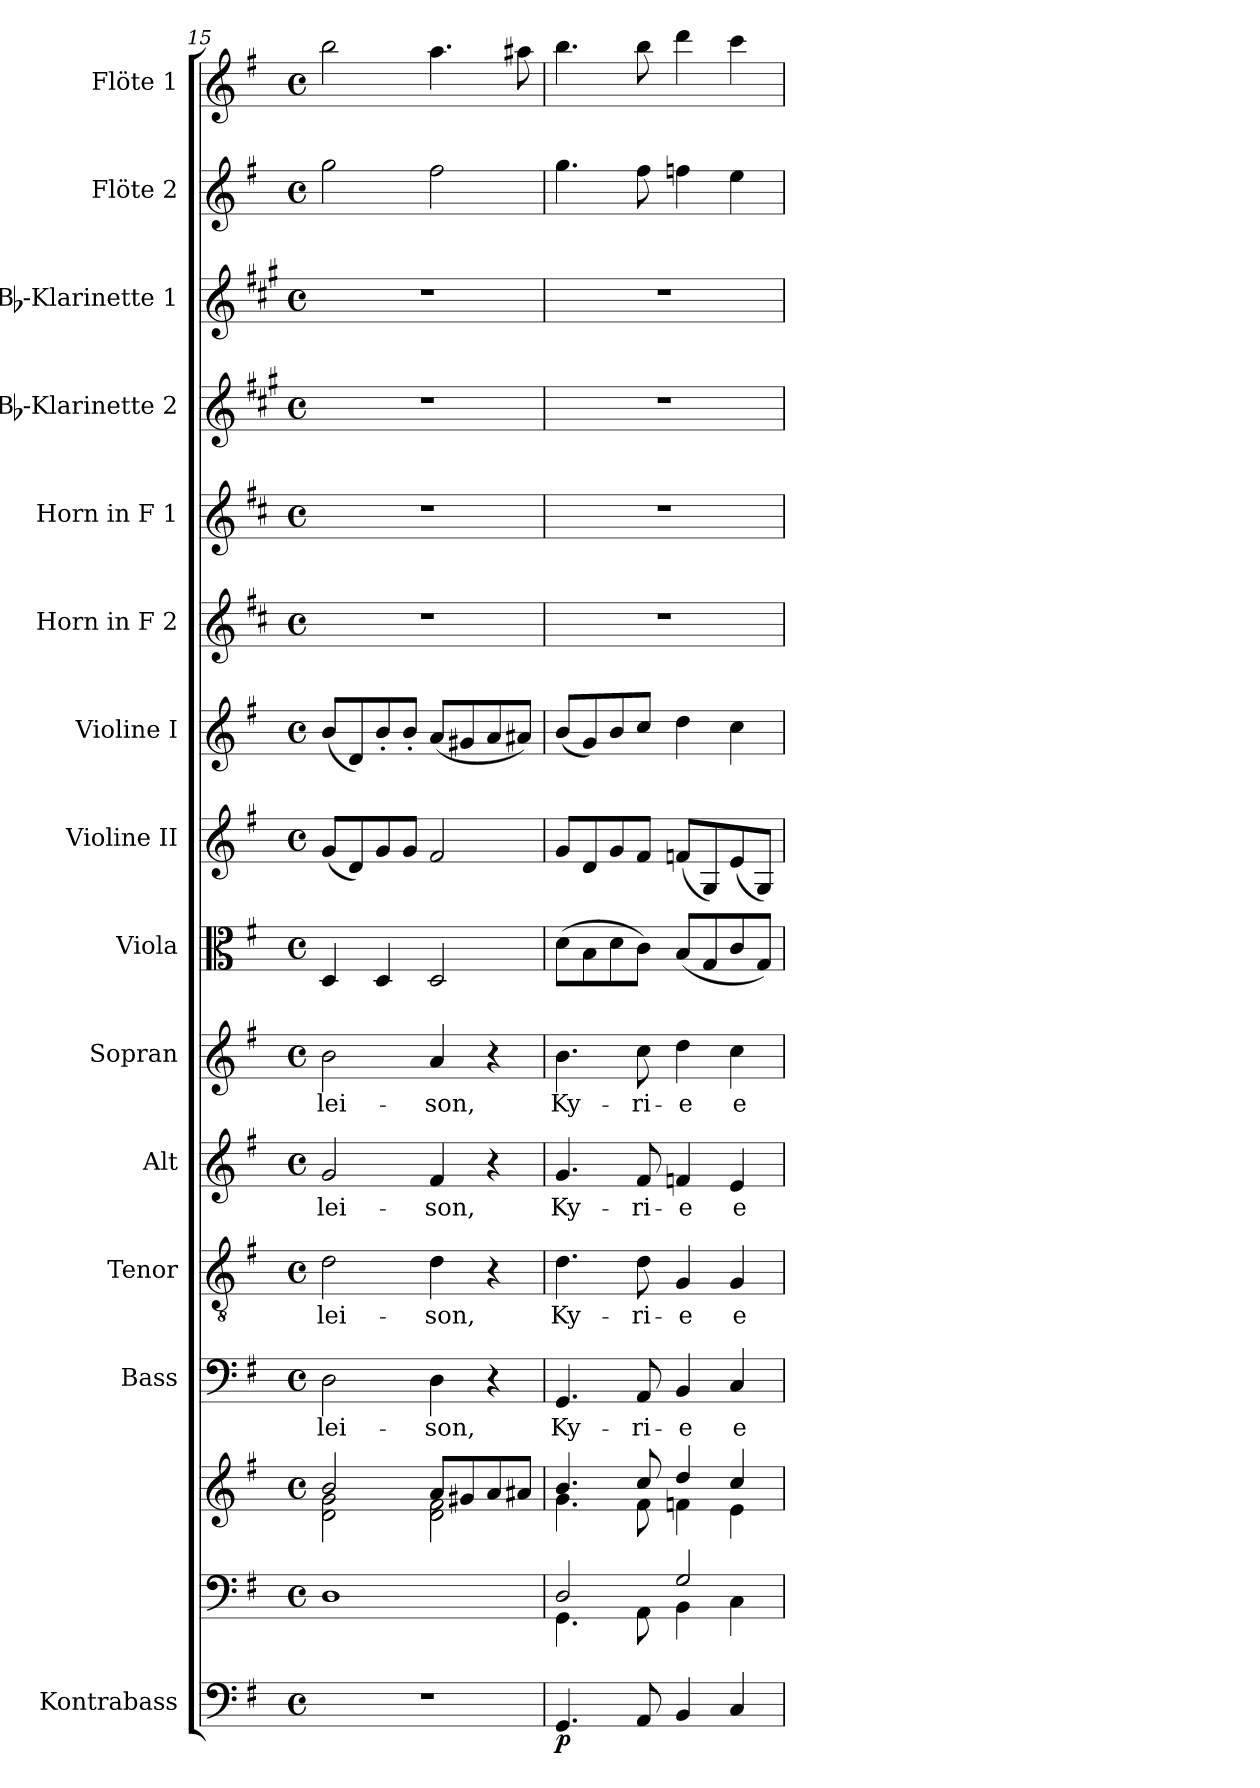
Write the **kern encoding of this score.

**kern	**dynam	**kern	**kern	**kern	**text	**kern	**text	**kern	**text	**kern	**text	**kern	**kern	**kern	**kern	**kern	**kern	**kern	**kern	**kern
*part15	*part15	*part14	*part14	*part13	*part13	*part12	*part12	*part11	*part11	*part10	*part10	*part9	*part8	*part7	*part6	*part5	*part4	*part3	*part2	*part1
*staff16	*staff16	*staff15	*staff14	*staff13	*staff13	*staff12	*staff12	*staff11	*staff11	*staff10	*staff10	*staff9	*staff8	*staff7	*staff6	*staff5	*staff4	*staff3	*staff2	*staff1
*I"Kontrabass	*	*	*	*I"Bass	*	*I"Tenor	*	*I"Alt	*	*I"Sopran	*	*I"Viola	*I"Violine II	*I"Violine I	*I"Horn in F 2	*I"Horn in F 1	*I"Bb-Klarinette 2	*I"Bb-Klarinette 1	*I"Flöte 2	*I"Flöte 1
*I'Kb.	*	*	*	*I'B.	*	*I'T.	*	*I'A.	*	*I'S.	*	*I'Vla.	*I'Vl. II	*I'Vl. I	*I'Horn 2	*I'Horn 1	*I'Bb Kl. 2	*I'Bb Kl. 1	*I'Fl. 2	*I'Fl. 1
*clefF4	*	*clefF4	*clefG2	*clefF4	*	*clefGv2	*	*clefG2	*	*clefG2	*	*clefC3	*clefG2	*clefG2	*clefG2	*clefG2	*clefG2	*clefG2	*clefG2	*clefG2
*ITrd7c12	*	*	*	*	*	*	*	*	*	*	*	*	*	*	*ITrd4c7	*ITrd4c7	*ITrd1c2	*ITrd1c2	*	*
*k[f#]	*	*k[f#]	*k[f#]	*k[f#]	*	*k[f#]	*	*k[f#]	*	*k[f#]	*	*k[f#]	*k[f#]	*k[f#]	*k[f#]	*k[f#]	*k[f#]	*k[f#]	*k[f#]	*k[f#]
*G:	*	*G:	*G:	*G:	*	*G:	*	*G:	*	*G:	*	*G:	*G:	*G:	*G:	*G:	*G:	*G:	*G:	*G:
*M4/4	*	*M4/4	*M4/4	*M4/4	*	*M4/4	*	*M4/4	*	*M4/4	*	*M4/4	*M4/4	*M4/4	*M4/4	*M4/4	*M4/4	*M4/4	*M4/4	*M4/4
*met(c)	*	*met(c)	*met(c)	*met(c)	*	*met(c)	*	*met(c)	*	*met(c)	*	*met(c)	*met(c)	*met(c)	*met(c)	*met(c)	*met(c)	*met(c)	*met(c)	*met(c)
=15	=15	=15	=15	=15	=15	=15	=15	=15	=15	=15	=15	=15	=15	=15	=15	=15	=15	=15	=15	=15
*	*	*	*^	*	*	*	*	*	*	*	*	*	*	*	*	*	*	*	*	*
!	!	!	!	!	!	!LO:LY:b	!	!LO:LY:b	!	!LO:LY:b	!	!LO:LY:b	!	!	!	!	!	!	!	!	!
1r	.	1D	2b/	2d\ 2g\	2D\	-lei-	2d\	-lei-	2g/	-lei-	2b\	-lei-	4D/	(<8g/L	(<8b/L	1r	1r	1r	1r	2gg\	2bb\
.	.	.	.	.	.	.	.	.	.	.	.	.	.	8d/)	8d/)	.	.	.	.	.	.
.	.	.	.	.	.	.	.	.	.	.	.	.	4D/	8g/	8b'</	.	.	.	.	.	.
.	.	.	.	.	.	.	.	.	.	.	.	.	.	8g/J	8b'</J	.	.	.	.	.	.
!	!	!	!	!	!	!LO:LY:b	!	!LO:LY:b	!	!LO:LY:b	!	!LO:LY:b	!	!	!	!	!	!	!	!	!
.	.	.	8a/L	2d\ 2f#\	4D\	-son,	4d\	-son,	4f#/	-son,	4a/	-son,	2D/	2f#/	(<8a/L	.	.	.	.	2ff#\	4.aa\
.	.	.	8g#X/	.	.	.	.	.	.	.	.	.	.	.	8g#X/	.	.	.	.	.	.
.	.	.	8a/	.	4r	.	4r	.	4r	.	4r	.	.	.	8a/	.	.	.	.	.	.
.	.	.	8a#X/J	.	.	.	.	.	.	.	.	.	.	.	8a#X/J)	.	.	.	.	.	8aa#X\
=16	=16	=16	=16	=16	=16	=16	=16	=16	=16	=16	=16	=16	=16	=16	=16	=16	=16	=16	=16	=16	=16
*	*	*^	*	*	*	*	*	*	*	*	*	*	*	*	*	*	*	*	*	*	*
!	!LO:DY:b	!	!	!	!	!	!LO:LY:b	!	!LO:LY:b	!	!LO:LY:b	!	!LO:LY:b	!	!	!	!	!	!	!	!	!
4.GGG/	p	2D/	4.GG\	4.b/	4.g\	4.GG/	Ky-	4.d\	Ky-	4.g/	Ky-	4.b\	Ky-	(>8d\L	8g/L	(<8b/L	1r	1r	1r	1r	4.gg\	4.bb\
.	.	.	.	.	.	.	.	.	.	.	.	.	.	8B\	8d/	8g/)	.	.	.	.	.	.
.	.	.	.	.	.	.	.	.	.	.	.	.	.	8d\	8g/	8b/	.	.	.	.	.	.
!	!	!	!	!	!	!	!LO:LY:b	!	!LO:LY:b	!	!LO:LY:b	!	!LO:LY:b	!	!	!	!	!	!	!	!	!
8AAA/	.	.	8AA\	8cc/	8f#\	8AA/	-ri-	8d\	-ri-	8f#/	-ri-	8cc\	-ri-	8c\J)	8f#/J	8cc/J	.	.	.	.	8ff#\	8bb\
!	!	!	!	!	!	!	!LO:LY:b	!	!LO:LY:b	!	!LO:LY:b	!	!LO:LY:b	!	!	!	!	!	!	!	!	!
4BBB/	.	2G/	4BB\	4dd/	4fn\	4BB/	-e	4G/	-e	4fn/	-e	4dd\	-e	(<8B/L	(<8fn/L	4dd\	.	.	.	.	4ffn\	4ddd\
.	.	.	.	.	.	.	.	.	.	.	.	.	.	8G/	8G/)	.	.	.	.	.	.	.
!	!	!	!	!	!	!	!LO:LY:b	!	!LO:LY:b	!	!LO:LY:b	!	!LO:LY:b	!	!	!	!	!	!	!	!	!
4CC/	.	.	4C\	4cc/	4e\	4C/	e-	4G/	e-	4e/	e-	4cc\	e-	8c/	(<8e/	4cc\	.	.	.	.	4ee\	4ccc\
.	.	.	.	.	.	.	.	.	.	.	.	.	.	8G/J)	8G/J)	.	.	.	.	.	.	.
*	*	*v	*v	*	*	*	*	*	*	*	*	*	*	*	*	*	*	*	*	*	*	*
*	*	*	*v	*v	*	*	*	*	*	*	*	*	*	*	*	*	*	*	*	*	*
=	=	=	=	=	=	=	=	=	=	=	=	=	=	=	=	=	=	=	=	=
*-	*-	*-	*-	*-	*-	*-	*-	*-	*-	*-	*-	*-	*-	*-	*-	*-	*-	*-	*-	*-
